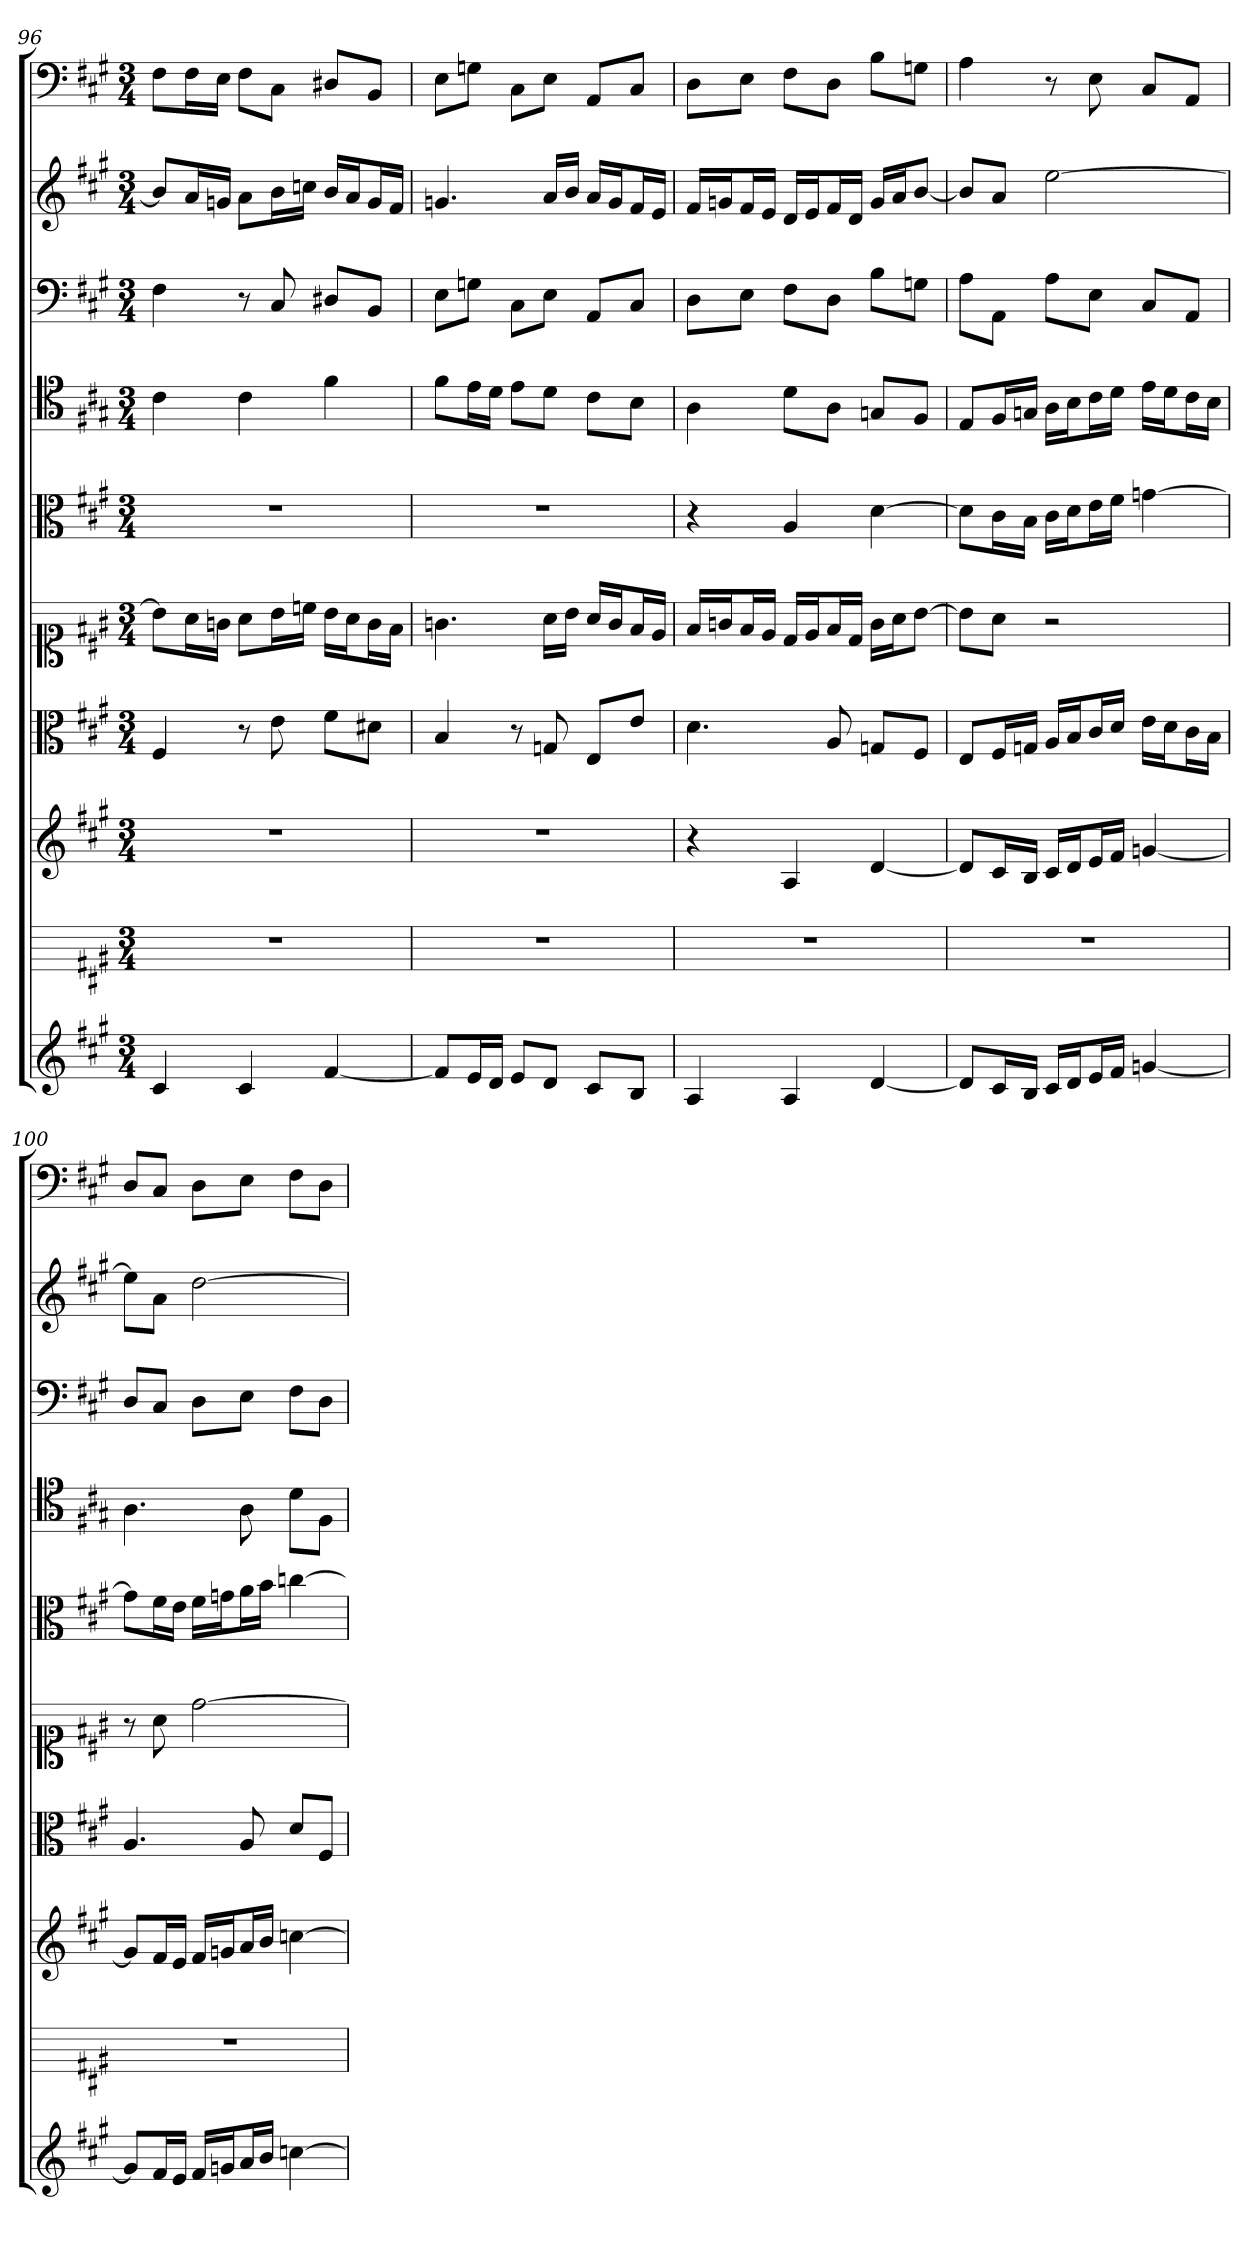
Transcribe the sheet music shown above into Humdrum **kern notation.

**kern	**kern	**kern	**kern	**kern	**kern	**kern	**kern	**kern	**kern
*part10	*part9	*part8	*part7	*part6	*part5	*part4	*part3	*part2	*part1
*staff10	*staff9	*staff8	*staff7	*staff6	*staff5	*staff4	*staff3	*staff2	*staff1
*	*	*	*clefC3	*clefC1	*clefC3	*clefC4	*clefF4	*	*clefF4
*k[f#c#g#]	*k[f#c#g#]	*k[f#c#g#]	*k[f#c#g#]	*k[f#c#g#]	*k[f#c#g#]	*k[f#c#g#]	*k[f#c#g#]	*k[f#c#g#]	*k[f#c#g#]
*A:	*A:	*A:	*A:	*A:	*A:	*A:	*A:	*A:	*A:
*M3/4	*M3/4	*M3/4	*M3/4	*M3/4	*M3/4	*M3/4	*M3/4	*M3/4	*M3/4
=96	=96	=96	=96	=96	=96	=96	=96	=96	=96
4c#	2.r	2.r	4F#	8b\L]	2.r	4c#	4F#	8bL]	8F#\L
.	.	.	.	16a\L	.	.	.	16aL	16F#\L
.	.	.	.	16gn\JJ	.	.	.	16gnJJ	16E\JJ
4c#	.	.	8r	8a\L	.	4c#	8r	8aL	8F#\L
.	.	.	8e	16b\L	.	.	8C#	16bL	8C#\J
.	.	.	.	16ccn\JJ	.	.	.	16ccnJJ	.
[4f#	.	.	8f#\L	16b\LL	.	4f#	8D#X/L	16bLL	8D#X/L
.	.	.	.	16a\J	.	.	.	16aJ	.
.	.	.	8d#X\J	16g\L	.	.	8BB/J	16gL	8BB/J
.	.	.	.	16f#\JJ	.	.	.	16f#JJ	.
=97	=97	=97	=97	=97	=97	=97	=97	=97	=97
8f#L]	2.r	2.r	4B	4.gn	2.r	8f#\L	8E\L	4.gn	8E\L
16eL	.	.	.	.	.	16e\L	8Gn\J	.	8Gn\J
16dJJ	.	.	.	.	.	16d\JJ	.	.	.
8eL	.	.	8r	.	.	8e\L	8C#\L	.	8C#\L
8dJ	.	.	8Gn	16a\LL	.	8d\J	8E\J	16aLL	8E\J
.	.	.	.	16b\JJ	.	.	.	16bJJ	.
8c#L	.	.	8E/L	16a/LL	.	8c#\L	8AA/L	16aLL	8AA/L
.	.	.	.	16g/J	.	.	.	16gJ	.
8BJ	.	.	8e/J	16f#/L	.	8B\J	8C#/J	16f#L	8C#/J
.	.	.	.	16e/JJ	.	.	.	16eJJ	.
=98	=98	=98	=98	=98	=98	=98	=98	=98	=98
4A	2.r	4r	4.d	16f#/LL	4r	4A	8D\L	16f#LL	8D\L
.	.	.	.	16gn/J	.	.	.	16gnJ	.
.	.	.	.	16f#/L	.	.	8E\J	16f#L	8E\J
.	.	.	.	16e/JJ	.	.	.	16eJJ	.
4A	.	4A	.	16d/LL	4A	8d\L	8F#\L	16dLL	8F#\L
.	.	.	.	16e/J	.	.	.	16eJ	.
.	.	.	8A	16f#/L	.	8A\J	8D\J	16f#L	8D\J
.	.	.	.	16d/JJ	.	.	.	16dJJ	.
[4d	.	[4d	8Gn/L	16g\LL	[4d	8Gn/L	8B\L	16gLL	8B\L
.	.	.	.	16a\J	.	.	.	16aJ	.
.	.	.	8F#/J	[8b\J	.	8F#/J	8Gn\J	[8bJ	8Gn\J
=99	=99	=99	=99	=99	=99	=99	=99	=99	=99
8dL]	2.r	8dL]	8E/L	8b\L]	8d\L]	8E/L	8A\L	8bL]	4A
16c#L	.	16c#L	16F#/L	8a\J	16c#\L	16F#/L	8AA\J	8aJ	.
16BJJ	.	16BJJ	16Gn/JJ	.	16B\JJ	16Gn/JJ	.	.	.
16c#LL	.	16c#LL	16A/LL	2r	16c#\LL	16A\LL	8A\L	[2ee	8r
16dJ	.	16dJ	16B/J	.	16d\J	16B\J	.	.	.
16eL	.	16eL	16c#/L	.	16e\L	16c#\L	8E\J	.	8E
16f#JJ	.	16f#JJ	16d/JJ	.	16f#\JJ	16d\JJ	.	.	.
[4gn	.	[4gn	16e\LL	.	[4gn	16e\LL	8C#/L	.	8C#/L
.	.	.	16d\J	.	.	16d\J	.	.	.
.	.	.	16c#\L	.	.	16c#\L	8AA/J	.	8AA/J
.	.	.	16B\JJ	.	.	16B\JJ	.	.	.
=100	=100	=100	=100	=100	=100	=100	=100	=100	=100
8gL]	2.r	8gL]	4.A	8r	8g\L]	4.A	8D/L	8eeL]	8D/L
16f#L	.	16f#L	.	8a	16f#\L	.	8C#/J	8aJ	8C#/J
16eJJ	.	16eJJ	.	.	16e\JJ	.	.	.	.
16f#LL	.	16f#LL	.	[2dd	16f#\LL	.	8D\L	[2dd	8D\L
16gnJ	.	16gnJ	.	.	16gn\J	.	.	.	.
16aL	.	16aL	8A	.	16a\L	8A	8E\J	.	8E\J
16bJJ	.	16bJJ	.	.	16b\JJ	.	.	.	.
[4ccn	.	[4ccn	8d/L	.	[4ccn	8d\L	8F#\L	.	8F#\L
.	.	.	8F#/J	.	.	8F#\J	8D\J	.	8D\J
=	=	=	=	=	=	=	=	=	=
*-	*-	*-	*-	*-	*-	*-	*-	*-	*-
